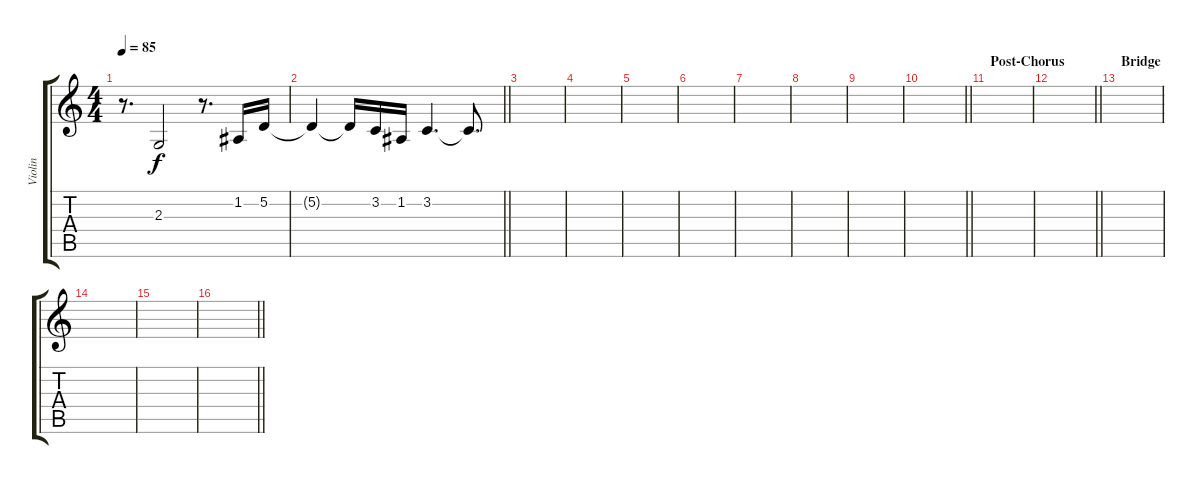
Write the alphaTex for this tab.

\track ("Violin" "Violin") {instrument stringensemble1}
\staff {score tabs}
\tuning (D4 A3 F3 C3 G2 D2) {hide}
\ts (4 4)
\tempo 85
\clef g2
\ks c
r.8{d dy f} 2.3.2 r.8{d} 1.2.16 5.2.16 |
\barLineRight lightlight
5.2{t}.4 5.2{t}.16 3.2.16 1.2.16 3.2.4{d} 3.2{t}.8{d} |
|
|
|
|
|
|
|
\barLineRight lightlight
|
\section ("" "Post-Chorus")
|
\barLineRight lightlight
|
\section ("" "Bridge")
|
|
|
\barLineRight lightlight
